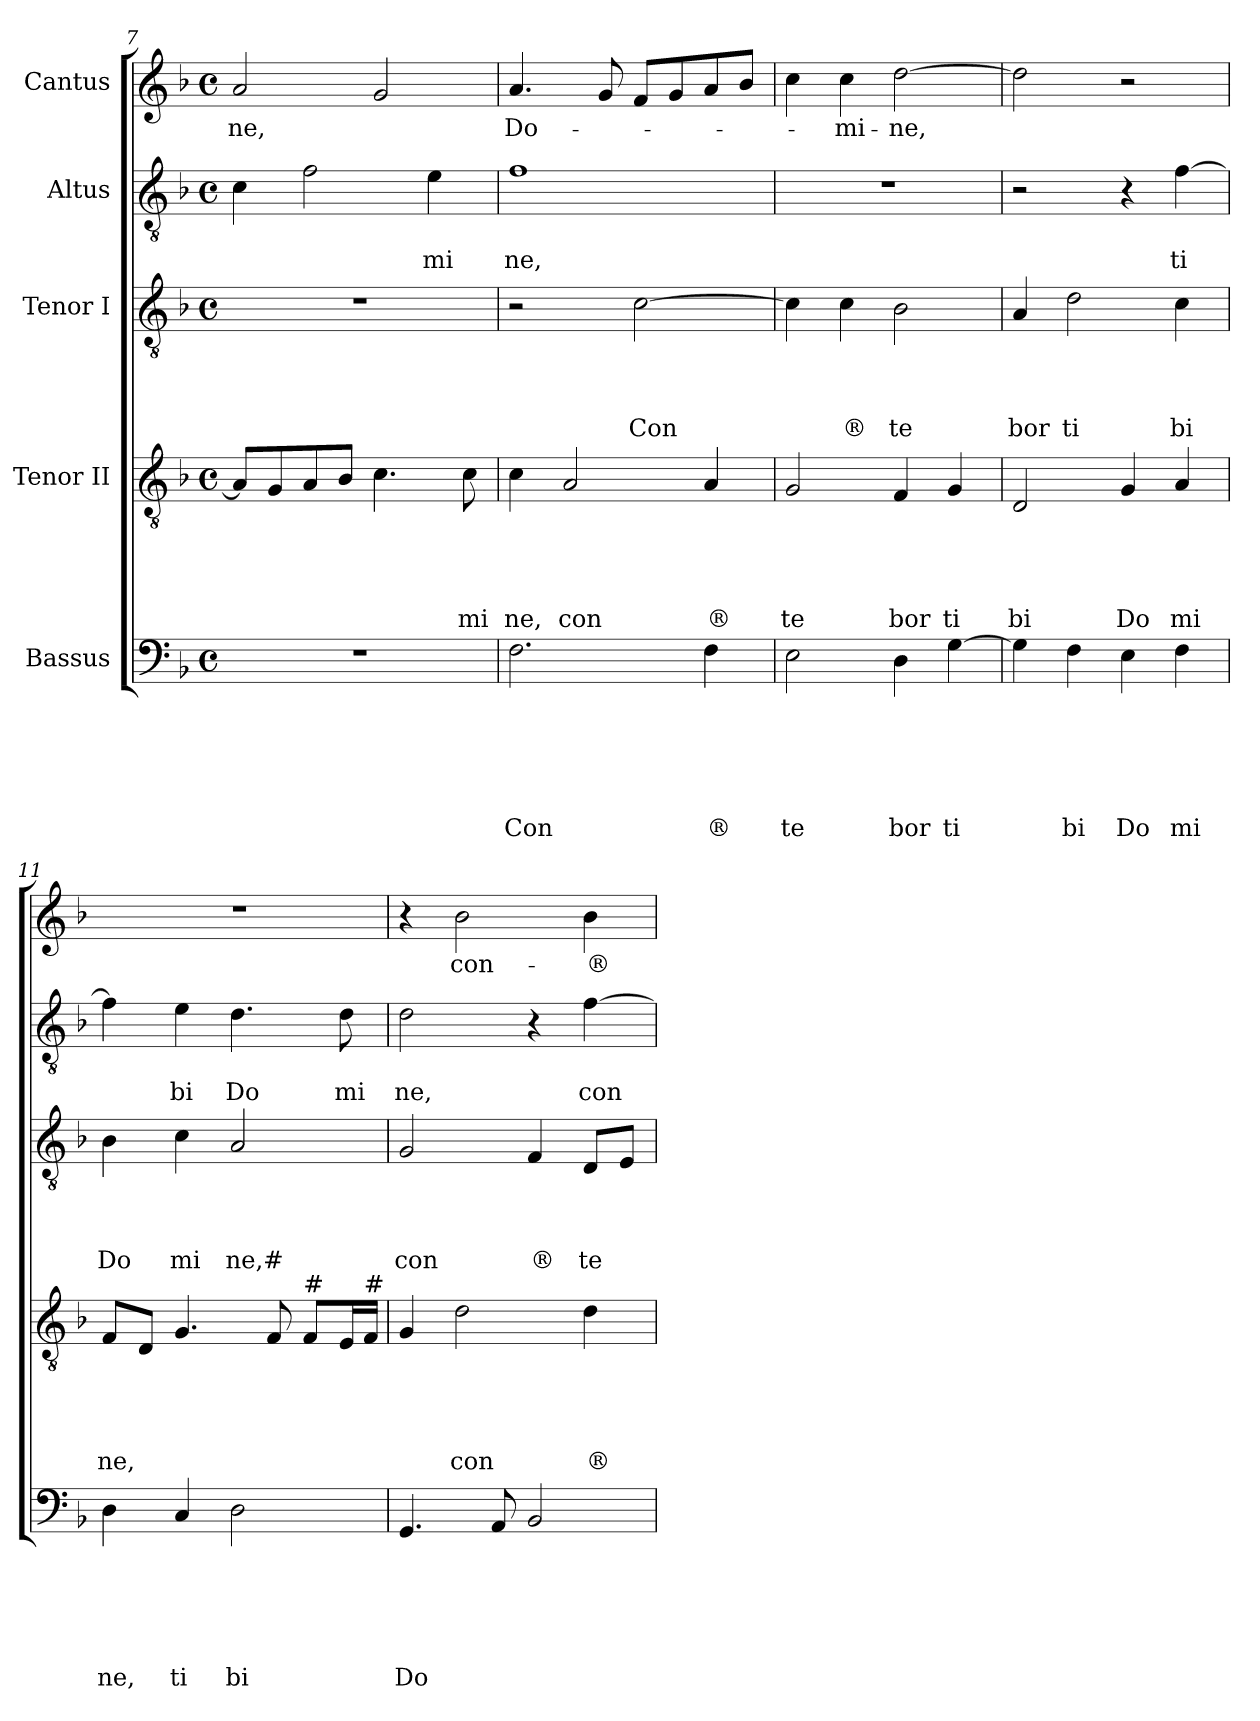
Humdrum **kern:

**kern	**text	**text	**text	**text	**text	**text	**kern	**text	**text	**text	**text	**text	**kern	**text	**text	**text	**text	**kern	**text	**text	**kern	**text
*part5	*part5	*part5	*part5	*part5	*part5	*part5	*part4	*part4	*part4	*part4	*part4	*part4	*part3	*part3	*part3	*part3	*part3	*part2	*part2	*part2	*part1	*part1
*staff5	*staff5	*staff5	*staff5	*staff5	*staff5	*staff5	*staff4	*staff4	*staff4	*staff4	*staff4	*staff4	*staff3	*staff3	*staff3	*staff3	*staff3	*staff2	*staff2	*staff2	*staff1	*staff1
*I"Bassus	*	*	*	*	*	*	*I"Tenor II	*	*	*	*	*	*I"Tenor I	*	*	*	*	*I"Altus	*	*	*I"Cantus	*
!!LO:LB:g=z
*clefF4	*	*	*	*	*	*	*clefGv2	*	*	*	*	*	*clefGv2	*	*	*	*	*clefGv2	*	*	*clefG2	*
*k[b-]	*	*	*	*	*	*	*k[b-]	*	*	*	*	*	*k[b-]	*	*	*	*	*k[b-]	*	*	*k[b-]	*
*F:	*	*	*	*	*	*	*F:	*	*	*	*	*	*F:	*	*	*	*	*F:	*	*	*F:	*
*M4/4	*	*	*	*	*	*	*M4/4	*	*	*	*	*	*M4/4	*	*	*	*	*M4/4	*	*	*M4/4	*
*met(c)	*	*	*	*	*	*	*met(c)	*	*	*	*	*	*met(c)	*	*	*	*	*met(c)	*	*	*met(c)	*
=7	=7	=7	=7	=7	=7	=7	=7	=7	=7	=7	=7	=7	=7	=7	=7	=7	=7	=7	=7	=7	=7	=7
!	!	!	!	!	!	!	!	!	!	!	!	!	!	!	!	!	!	!	!	!	!	!LO:LY:b
1r	.	.	.	.	.	.	8A/L]	.	.	.	.	.	1r	.	.	.	.	4c\	.	.	2a/	-ne,
.	.	.	.	.	.	.	8G/	.	.	.	.	.	.	.	.	.	.	.	.	.	.	.
.	.	.	.	.	.	.	8A/	.	.	.	.	.	.	.	.	.	.	2f\	.	.	.	.
.	.	.	.	.	.	.	8B-/J	.	.	.	.	.	.	.	.	.	.	.	.	.	.	.
.	.	.	.	.	.	.	4.c\	.	.	.	.	.	.	.	.	.	.	.	.	.	2g/	.
!	!	!	!	!	!	!	!	!	!	!	!	!	!	!	!	!	!	!	!	!LO:LY:b	!	!
.	.	.	.	.	.	.	.	.	.	.	.	.	.	.	.	.	.	4e\	.	mi	.	.
!	!	!	!	!	!	!	!	!	!	!	!	!LO:LY:b	!	!	!	!	!	!	!	!	!	!
.	.	.	.	.	.	.	8c\	.	.	.	.	mi	.	.	.	.	.	.	.	.	.	.
=8	=8	=8	=8	=8	=8	=8	=8	=8	=8	=8	=8	=8	=8	=8	=8	=8	=8	=8	=8	=8	=8	=8
!	!	!	!	!	!	!LO:LY:b	!	!	!	!	!	!LO:LY:b	!	!	!	!	!	!	!	!LO:LY:b	!	!LO:LY:b
2.F\	.	.	.	.	.	Con	4c\	.	.	.	.	ne,	2r	.	.	.	.	1f	.	ne,	4.a/	Do-
!	!	!	!	!	!	!	!	!	!	!	!	!LO:LY:b	!	!	!	!	!	!	!	!	!	!
.	.	.	.	.	.	.	2A/	.	.	.	.	con	.	.	.	.	.	.	.	.	.	.
.	.	.	.	.	.	.	.	.	.	.	.	.	.	.	.	.	.	.	.	.	8g/	.
!	!	!	!	!	!	!	!	!	!	!	!	!	!	!	!	!	!LO:LY:b	!	!	!	!	!
.	.	.	.	.	.	.	.	.	.	.	.	.	[>2c\	.	.	.	Con	.	.	.	8f/L	.
.	.	.	.	.	.	.	.	.	.	.	.	.	.	.	.	.	.	.	.	.	8g/	.
!	!	!	!	!	!	!LO:LY:b	!	!	!	!	!	!LO:LY:b	!	!	!	!	!	!	!	!	!	!
4F\	.	.	.	.	.	®	4A/	.	.	.	.	®	.	.	.	.	.	.	.	.	8a/	.
.	.	.	.	.	.	.	.	.	.	.	.	.	.	.	.	.	.	.	.	.	8b-/J	.
=9	=9	=9	=9	=9	=9	=9	=9	=9	=9	=9	=9	=9	=9	=9	=9	=9	=9	=9	=9	=9	=9	=9
!	!	!	!	!	!	!LO:LY:b	!	!	!	!	!	!LO:LY:b	!	!	!	!	!	!	!	!	!	!
2E\	.	.	.	.	.	te	2G/	.	.	.	.	te	4c\]	.	.	.	.	1r	.	.	4cc\	.
!	!	!	!	!	!	!	!	!	!	!	!	!	!	!	!	!	!LO:LY:b	!	!	!	!	!LO:LY:b
.	.	.	.	.	.	.	.	.	.	.	.	.	4c\	.	.	.	®	.	.	.	4cc\	-mi-
!	!	!	!	!	!	!LO:LY:b	!	!	!	!	!	!LO:LY:b	!	!	!	!	!LO:LY:b	!	!	!	!	!LO:LY:b
4D\	.	.	.	.	.	bor	4F/	.	.	.	.	bor	2B-\	.	.	.	te	.	.	.	[>2dd\	-ne,
!	!	!	!	!	!	!LO:LY:b	!	!	!	!	!	!LO:LY:b	!	!	!	!	!	!	!	!	!	!
[>4G\	.	.	.	.	.	ti	4G/	.	.	.	.	ti	.	.	.	.	.	.	.	.	.	.
=10	=10	=10	=10	=10	=10	=10	=10	=10	=10	=10	=10	=10	=10	=10	=10	=10	=10	=10	=10	=10	=10	=10
!	!	!	!	!	!	!	!	!	!	!	!	!LO:LY:b	!	!	!	!	!LO:LY:b	!	!	!	!	!
4G\]	.	.	.	.	.	.	2D/	.	.	.	.	bi	4A/	.	.	.	bor	2r	.	.	2dd\]	.
!	!	!	!	!	!	!LO:LY:b	!	!	!	!	!	!	!	!	!	!	!LO:LY:b	!	!	!	!	!
4F\	.	.	.	.	.	bi	.	.	.	.	.	.	2d\	.	.	.	ti	.	.	.	.	.
!	!	!	!	!	!	!LO:LY:b	!	!	!	!	!	!LO:LY:b	!	!	!	!	!	!	!	!	!	!
4E\	.	.	.	.	.	Do	4G/	.	.	.	.	Do	.	.	.	.	.	4r	.	.	2r	.
!	!	!	!	!	!	!LO:LY:b	!	!	!	!	!	!LO:LY:b	!	!	!	!	!LO:LY:b	!	!	!LO:LY:b	!	!
4F\	.	.	.	.	.	mi	4A/	.	.	.	.	mi	4c\	.	.	.	bi	[>4f\	.	ti	.	.
=11	=11	=11	=11	=11	=11	=11	=11	=11	=11	=11	=11	=11	=11	=11	=11	=11	=11	=11	=11	=11	=11	=11
!	!	!	!	!	!	!LO:LY:b	!	!	!	!	!	!LO:LY:b	!	!	!	!	!LO:LY:b	!	!	!	!	!
4D\	.	.	.	.	.	ne,	8F/L	.	.	.	.	ne,	4B-\	.	.	.	Do	4f\]	.	.	1r	.
.	.	.	.	.	.	.	8D/J	.	.	.	.	.	.	.	.	.	.	.	.	.	.	.
!	!	!	!	!	!	!LO:LY:b	!	!	!	!	!	!	!	!	!	!	!LO:LY:b	!	!	!LO:LY:b	!	!
4C/	.	.	.	.	.	ti	4.G/	.	.	.	.	.	4c\	.	.	.	mi	4e\	.	bi	.	.
!	!	!	!	!	!	!LO:LY:b	!	!	!	!	!	!	!	!	!	!	!LO:LY:b	!	!	!LO:LY:b	!	!
2D\	.	.	.	.	.	bi	.	.	.	.	.	.	2A/	.	.	.	ne,#	4.d\	.	Do	.	.
.	.	.	.	.	.	.	8F/	.	.	.	.	.	.	.	.	.	.	.	.	.	.	.
!	!	!	!	!	!	!	!LO:TX:a:t=#	!	!	!	!	!	!	!	!	!	!	!	!	!	!	!
.	.	.	.	.	.	.	8F/L	.	.	.	.	.	.	.	.	.	.	.	.	.	.	.
!	!	!	!	!	!	!	!	!	!	!	!	!	!	!	!	!	!	!	!	!LO:LY:b	!	!
.	.	.	.	.	.	.	16E/L	.	.	.	.	.	.	.	.	.	.	8d\	.	mi	.	.
!	!	!	!	!	!	!	!LO:TX:a:t=#	!	!	!	!	!	!	!	!	!	!	!	!	!	!	!
.	.	.	.	.	.	.	16F/JJ	.	.	.	.	.	.	.	.	.	.	.	.	.	.	.
=12	=12	=12	=12	=12	=12	=12	=12	=12	=12	=12	=12	=12	=12	=12	=12	=12	=12	=12	=12	=12	=12	=12
!	!	!	!	!	!	!LO:LY:b	!	!	!	!	!	!	!	!	!	!	!LO:LY:b	!	!	!LO:LY:b	!	!
4.GG/	.	.	.	.	.	Do	4G/	.	.	.	.	.	2G/	.	.	.	con	2d\	.	ne,	4r	.
!	!	!	!	!	!	!	!	!	!	!	!	!LO:LY:b	!	!	!	!	!	!	!	!	!	!LO:LY:b
.	.	.	.	.	.	.	2d\	.	.	.	.	con	.	.	.	.	.	.	.	.	2b-\	con-
8AA/	.	.	.	.	.	.	.	.	.	.	.	.	.	.	.	.	.	.	.	.	.	.
!	!	!	!	!	!	!	!	!	!	!	!	!	!	!	!	!	!LO:LY:b	!	!	!	!	!
2BB-/	.	.	.	.	.	.	.	.	.	.	.	.	4F/	.	.	.	®	4r	.	.	.	.
!	!	!	!	!	!	!	!	!	!	!	!	!LO:LY:b	!	!	!	!	!LO:LY:b	!	!	!LO:LY:b	!	!LO:LY:b
.	.	.	.	.	.	.	4d\	.	.	.	.	®	8D/L	.	.	.	te	[<4f\	.	con	4b-\	-®-
.	.	.	.	.	.	.	.	.	.	.	.	.	8E/J	.	.	.	.	.	.	.	.	.
=	=	=	=	=	=	=	=	=	=	=	=	=	=	=	=	=	=	=	=	=	=	=
*-	*-	*-	*-	*-	*-	*-	*-	*-	*-	*-	*-	*-	*-	*-	*-	*-	*-	*-	*-	*-	*-	*-
